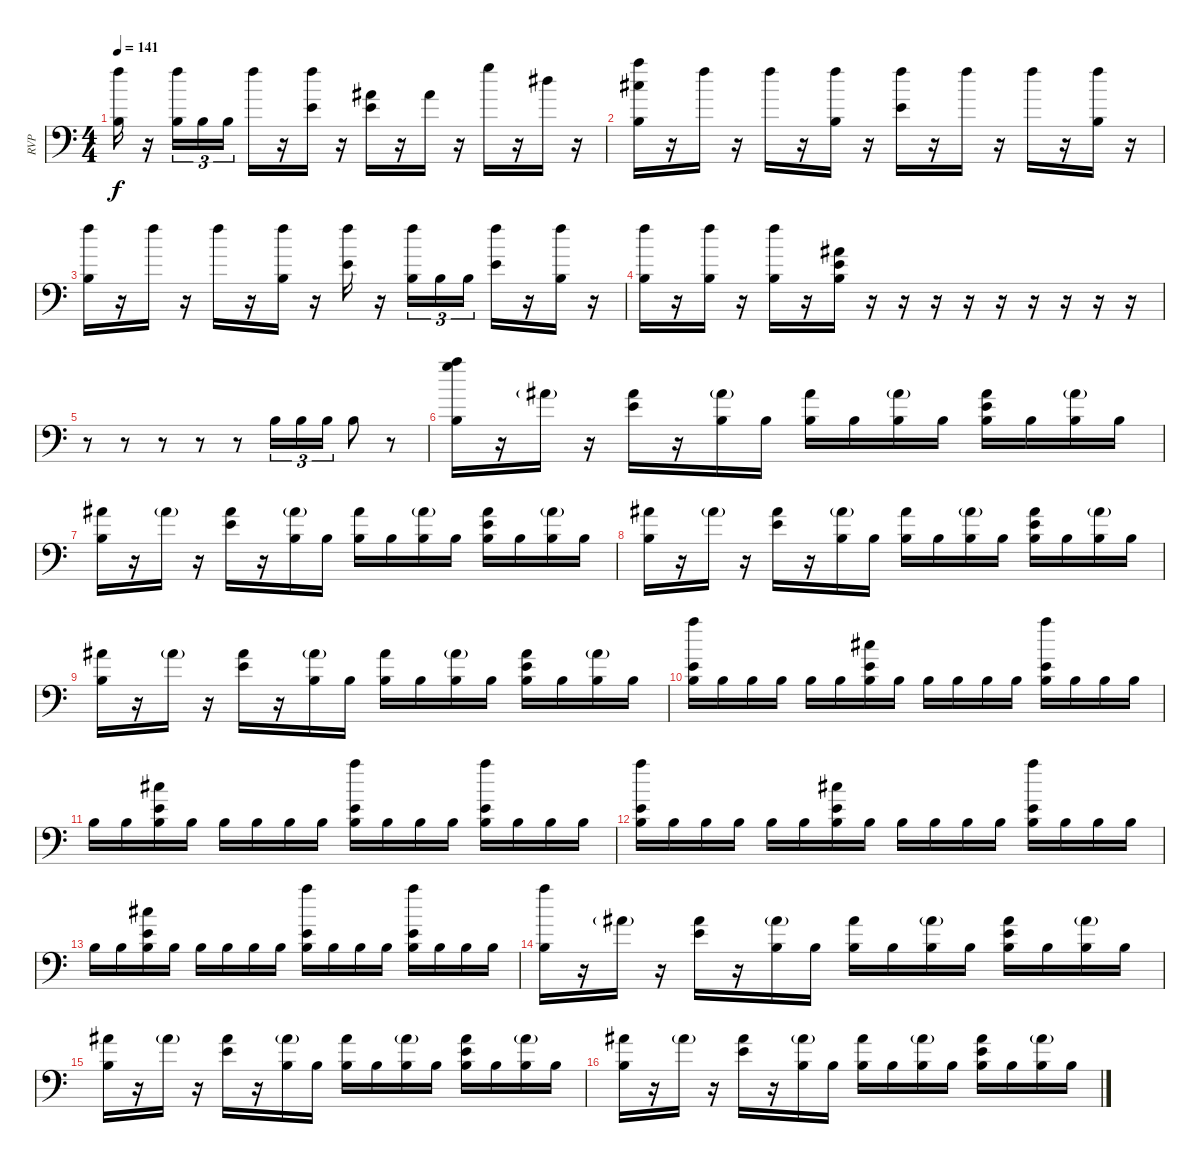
\track ("RVP" "RVP") {instrument acousticgrandpiano}
\staff {score}
\tuning (C-1 C-1 C-1 C-1 C-1 C-1) {hide}
\ts (4 4)
\tempo 141
\clef f4
\ks c
(53.2 35.6).16{dy f} r.16 (53.2 35.6).16{tu (3 2)} 35.6.16{tu (3 2)} 35.6.16{tu (3 2)} 53.2.16 r.16 (53.2 40.4).16 r.16 (46.2 40.4).16 r.16 46.2.16 r.16 55.2.16 r.16 51.2.16 r.16 |
(49.1 57.2 35.6).16 r.16 53.2.16 r.16 53.2.16 r.16 (53.2 35.6).16 r.16 (53.2 40.4).16 r.16 53.2.16 r.16 53.2.16 r.16 (53.2 35.6).16 r.16 |
(53.2 35.6).16 r.16 53.2.16 r.16 53.2.16 r.16 (53.2 35.6).16 r.16 (53.2 40.4).16 r.16 (53.2 35.6).16{tu (3 2)} 35.6.16{tu (3 2)} 35.6.16{tu (3 2)} (53.2 40.4).16 r.16 (53.2 35.6).16 r.16 |
(53.2 35.6).16 r.16 (53.2 35.6).16 r.16 (53.2 35.6).16 r.16 (46.2 40.4 35.6).16 r.16 r.16 r.16 r.16 r.16 r.16 r.16 r.16 r.16 |
r.8 r.8 r.8 r.8 r.8 35.6.16{tu (3 2)} 35.6.16{tu (3 2)} 35.6.16{tu (3 2)} 35.6.8 r.8 |
(57.1 55.2 35.6).16 r.16 46.3{g}.16 r.16 (46.3 40.4).16 r.16 (46.3{g} 35.6).16 35.6.16 (46.3 35.6).16 35.6.16 (46.3{g} 35.6).16 35.6.16 (46.3 40.4 35.6).16 35.6.16 (46.3{g} 35.6).16 35.6.16 |
(46.3 35.6).16 r.16 46.3{g}.16 r.16 (46.3 40.4).16 r.16 (46.3{g} 35.6).16 35.6.16 (46.3 35.6).16 35.6.16 (46.3{g} 35.6).16 35.6.16 (46.3 40.4 35.6).16 35.6.16 (46.3{g} 35.6).16 35.6.16 |
(46.3 35.6).16 r.16 46.3{g}.16 r.16 (46.3 40.4).16 r.16 (46.3{g} 35.6).16 35.6.16 (46.3 35.6).16 35.6.16 (46.3{g} 35.6).16 35.6.16 (46.3 40.4 35.6).16 35.6.16 (46.3{g} 35.6).16 35.6.16 |
(46.3 35.6).16 r.16 46.3{g}.16 r.16 (46.3 40.4).16 r.16 (46.3{g} 35.6).16 35.6.16 (46.3 35.6).16 35.6.16 (46.3{g} 35.6).16 35.6.16 (46.3 40.4 35.6).16 35.6.16 (46.3{g} 35.6).16 35.6.16 |
(57.2 40.4 35.6).16 35.6.16 35.6.16 35.6.16 35.6.16 35.6.16 (49.2 40.4 35.6).16 35.6.16 35.6.16 35.6.16 35.6.16 35.6.16 (57.2 40.4 35.6).16 35.6.16 35.6.16 35.6.16 |
35.6.16 35.6.16 (49.2 40.4 35.6).16 35.6.16 35.6.16 35.6.16 35.6.16 35.6.16 (57.2 40.4 35.6).16 35.6.16 35.6.16 35.6.16 (57.2 40.4 35.6).16 35.6.16 35.6.16 35.6.16 |
(57.2 40.4 35.6).16 35.6.16 35.6.16 35.6.16 35.6.16 35.6.16 (49.2 40.4 35.6).16 35.6.16 35.6.16 35.6.16 35.6.16 35.6.16 (57.2 40.4 35.6).16 35.6.16 35.6.16 35.6.16 |
35.6.16 35.6.16 (49.2 40.4 35.6).16 35.6.16 35.6.16 35.6.16 35.6.16 35.6.16 (57.2 40.4 35.6).16 35.6.16 35.6.16 35.6.16 (57.2 40.4 35.6).16 35.6.16 35.6.16 35.6.16 |
(57.2 35.6).16 r.16 46.3{g}.16 r.16 (46.3 40.4).16 r.16 (46.3{g} 35.6).16 35.6.16 (46.3 35.6).16 35.6.16 (46.3{g} 35.6).16 35.6.16 (46.3 40.4 35.6).16 35.6.16 (46.3{g} 35.6).16 35.6.16 |
(46.3 35.6).16 r.16 46.3{g}.16 r.16 (46.3 40.4).16 r.16 (46.3{g} 35.6).16 35.6.16 (46.3 35.6).16 35.6.16 (46.3{g} 35.6).16 35.6.16 (46.3 40.4 35.6).16 35.6.16 (46.3{g} 35.6).16 35.6.16 |
(46.3 35.6).16 r.16 46.3{g}.16 r.16 (46.3 40.4).16 r.16 (46.3{g} 35.6).16 35.6.16 (46.3 35.6).16 35.6.16 (46.3{g} 35.6).16 35.6.16 (46.3 40.4 35.6).16 35.6.16 (46.3{g} 35.6).16 35.6.16
